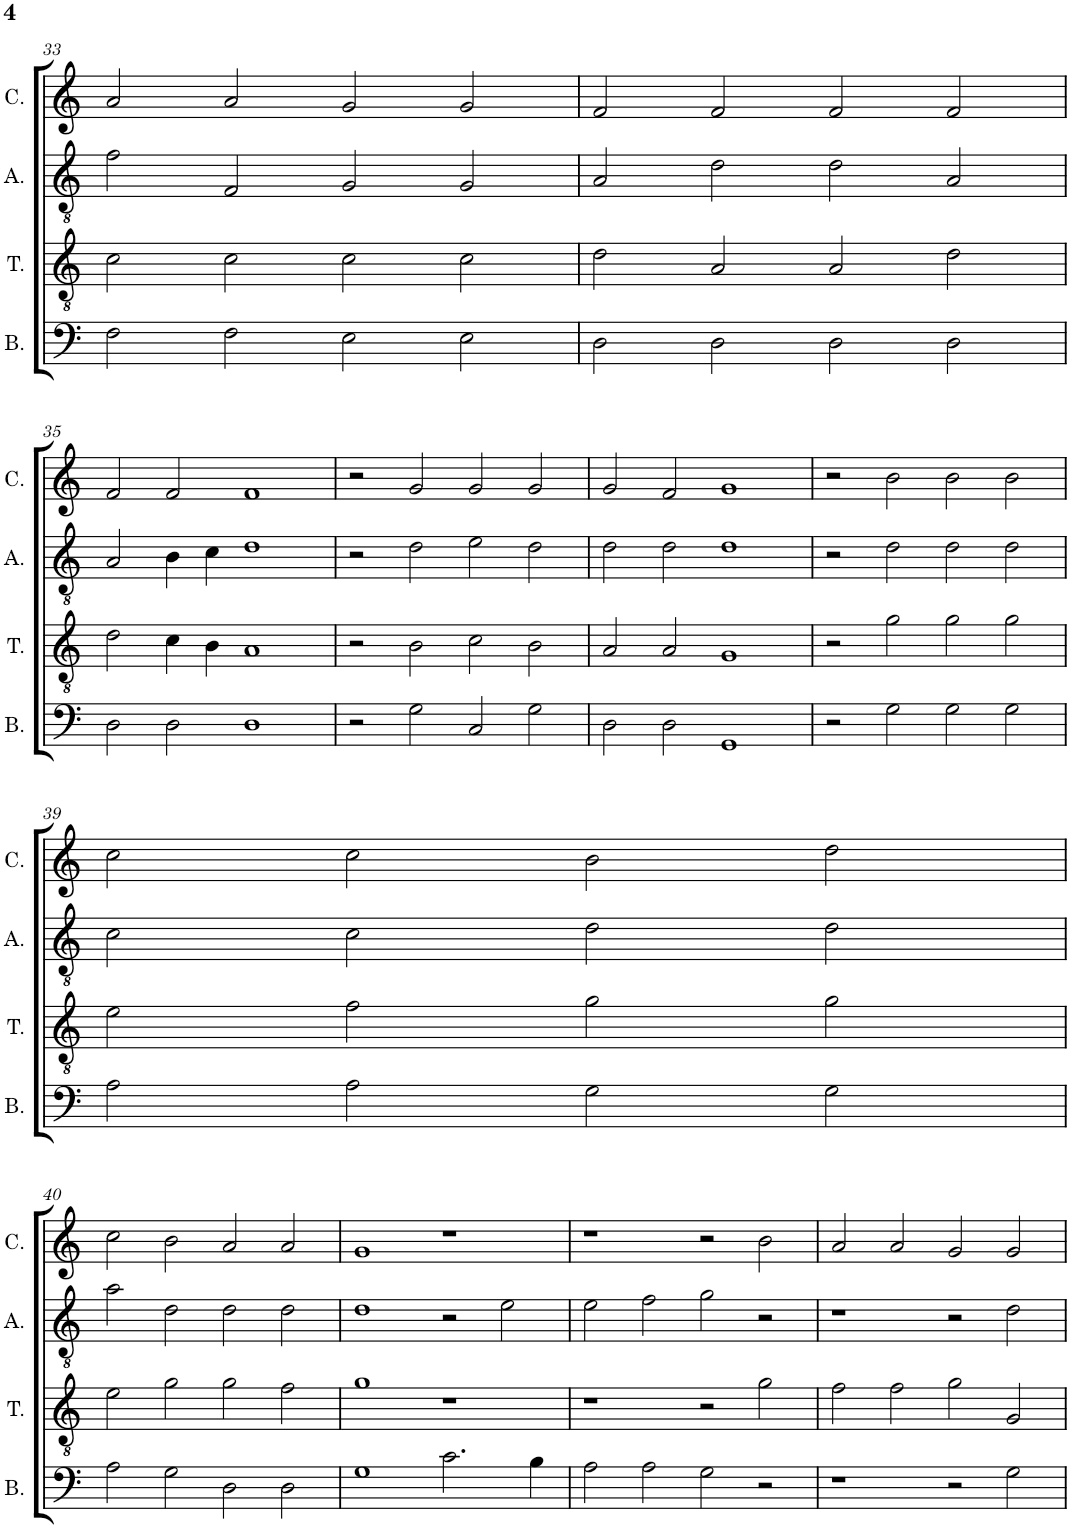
**kern	**kern	**kern	**kern
*part4	*part3	*part2	*part1
*staff4	*staff3	*staff2	*staff1
*I"Bassus	*I"Tenor	*I"Altus	*I"Cantus
*I'B.	*I'T.	*I'A.	*I'C.
!!LO:PB:g=z
*clefF4	*clefGv2	*clefGv2	*clefG2
*k[]	*k[]	*k[]	*k[]
*M2/1	*M2/1	*M2/1	*M2/1
=33	=33	=33	=33
2F\	2c\	2f\	2a/
2F\	2c\	2F/	2a/
2E\	2c\	2G/	2g/
2E\	2c\	2G/	2g/
=34	=34	=34	=34
2D\	2d\	2A/	2f/
2D\	2A/	2d\	2f/
2D\	2A/	2d\	2f/
2D\	2d\	2A/	2f/
!!LO:LB:g=z
=35	=35	=35	=35
2D\	2d\	2A/	2f/
2D\	4c\	4B\	2f/
.	4B\	4c\	.
1D	1A	1d	1f
=36	=36	=36	=36
2r	2r	2r	2r
2G\	2B\	2d\	2g/
2C/	2c\	2e\	2g/
2G\	2B\	2d\	2g/
=37	=37	=37	=37
2D\	2A/	2d\	2g/
2D\	2A/	2d\	2f/
1GG	1G	1d	1g
=38	=38	=38	=38
2r	2r	2r	2r
2G\	2g\	2d\	2b\
2G\	2g\	2d\	2b\
2G\	2g\	2d\	2b\
!!LO:LB:g=z
=39	=39	=39	=39
2A\	2e\	2c\	2cc\
2A\	2f\	2c\	2cc\
2G\	2g\	2d\	2b\
2G\	2g\	2d\	2dd\
!!LO:LB:g=z
=40	=40	=40	=40
2A\	2e\	2a\	2cc\
2G\	2g\	2d\	2b\
2D\	2g\	2d\	2a/
2D\	2f\	2d\	2a/
=41	=41	=41	=41
1G	1g	1d	1g
2.c\	1r	2r	1r
.	.	2e\	.
4B\	.	.	.
=42	=42	=42	=42
2A\	1r	2e\	1r
2A\	.	2f\	.
2G\	2r	2g\	2r
2r	2g\	2r	2b\
=43	=43	=43	=43
1r	2f\	1r	2a/
.	2f\	.	2a/
2r	2g\	2r	2g/
2G\	2G/	2d\	2g/
=	=	=	=
*-	*-	*-	*-
